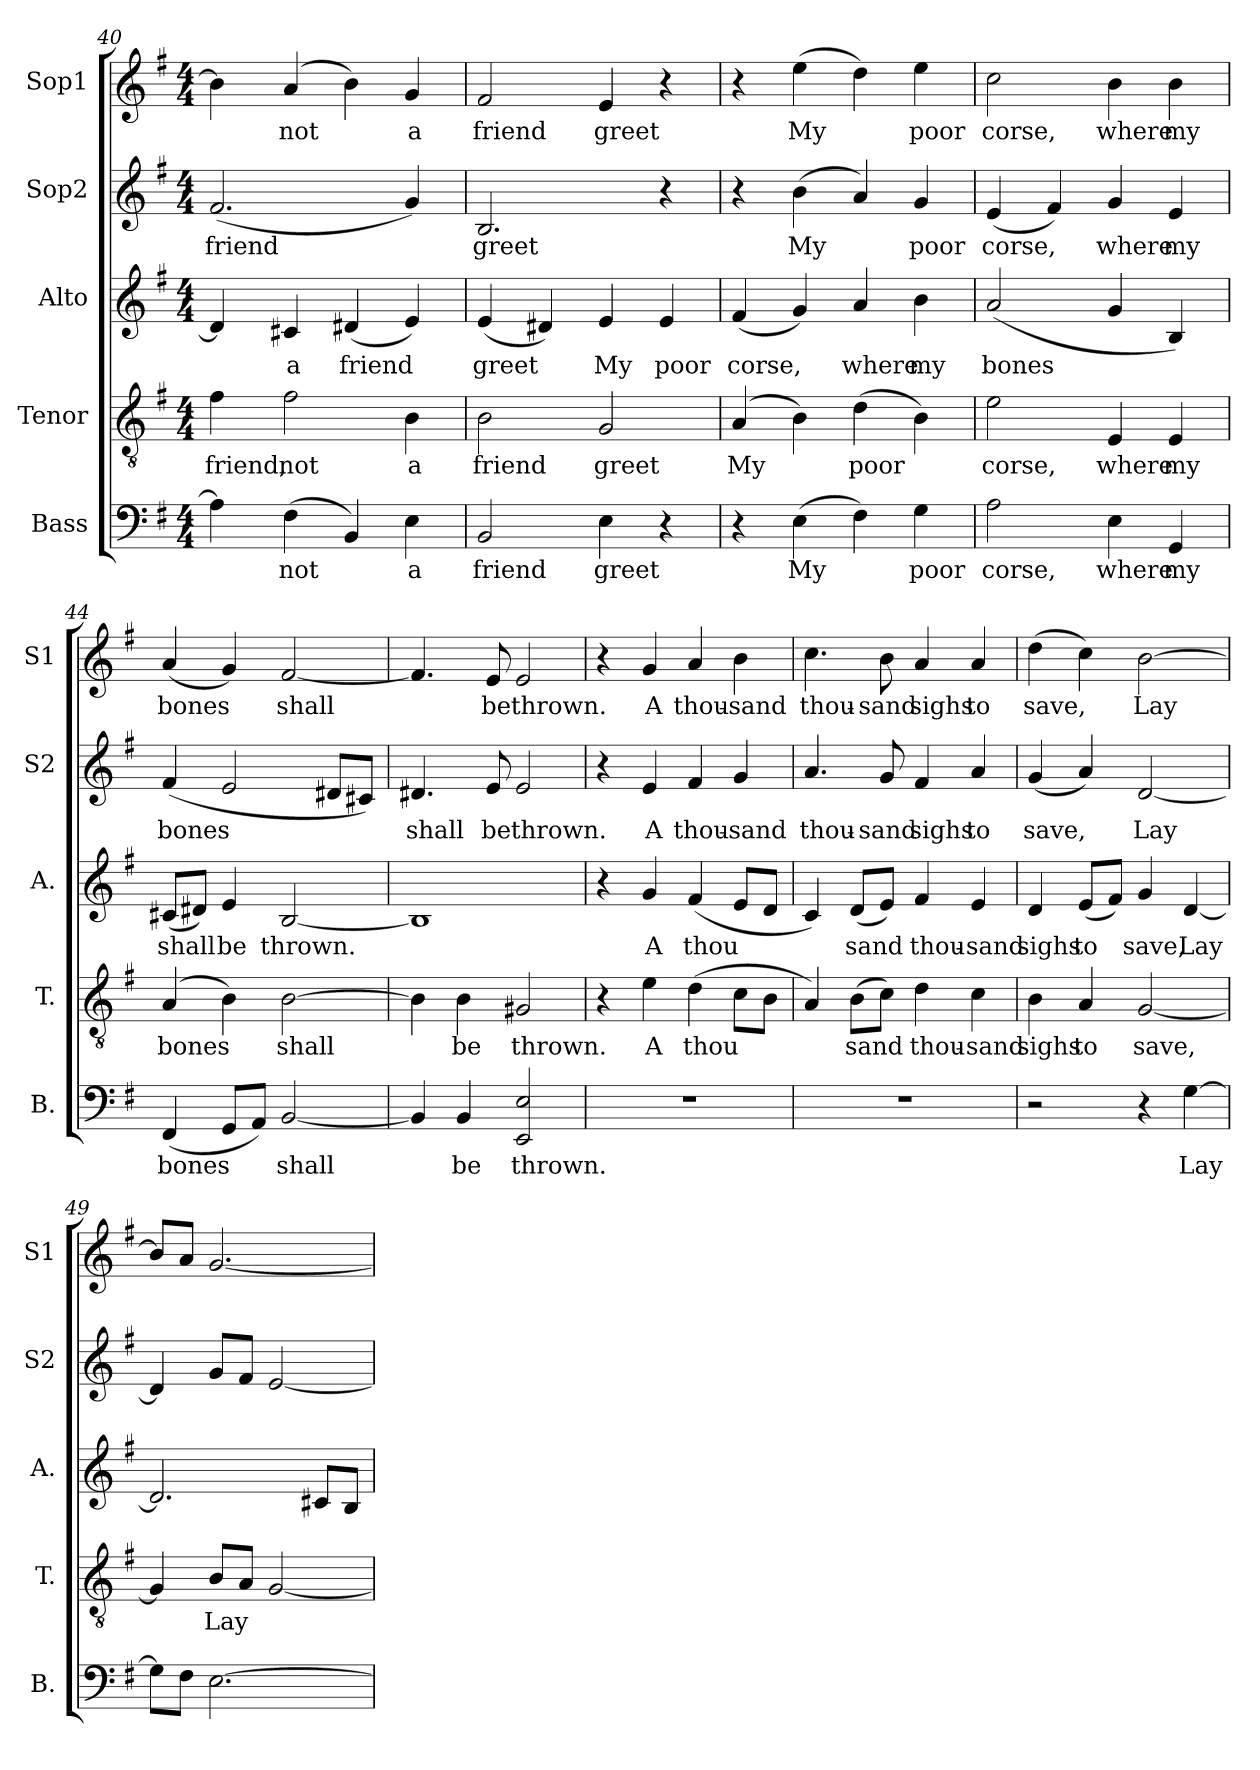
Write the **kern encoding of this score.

**kern	**text	**kern	**text	**kern	**text	**kern	**text	**kern	**text
*part5	*part5	*part4	*part4	*part3	*part3	*part2	*part2	*part1	*part1
*staff5	*staff5	*staff4	*staff4	*staff3	*staff3	*staff2	*staff2	*staff1	*staff1
*I"Bass	*	*I"Tenor	*	*I"Alto	*	*I"Sop2	*	*I"Sop1	*
*I'B.	*	*I'T.	*	*I'A.	*	*I'S2	*	*I'S1	*
*clefF4	*	*clefGv2	*	*clefG2	*	*clefG2	*	*clefG2	*
*k[f#]	*	*k[f#]	*	*k[f#]	*	*k[f#]	*	*k[f#]	*
*M4/4	*	*M4/4	*	*M4/4	*	*M4/4	*	*M4/4	*
=40	=40	=40	=40	=40	=40	=40	=40	=40	=40
!	!	!	!LO:LY:b	!	!	!	!LO:LY:b	!	!
4A\]	.	4f#\	friend,	4d/]	.	(2.f#/	friend	4b\]	.
!	!LO:LY:b	!	!LO:LY:b	!	!LO:LY:b	!	!	!	!LO:LY:b
(4F#\	not	2f#\	not	4c#X/	a	.	.	(4a/	not
!	!	!	!	!	!LO:LY:b	!	!	!	!
4BB/)	.	.	.	(4d#X/	friend	.	.	4b\)	.
!	!LO:LY:b	!	!LO:LY:b	!	!	!	!	!	!LO:LY:b
4E\	a	4B\	a	4e/)	.	4g/)	.	4g/	a
=41	=41	=41	=41	=41	=41	=41	=41	=41	=41
!	!LO:LY:b	!	!LO:LY:b	!	!LO:LY:b	!	!LO:LY:b	!	!LO:LY:b
2BB/	friend	2B\	friend	(4e/	greet	2.B/	greet	2f#/	friend
.	.	.	.	4d#X/)	.	.	.	.	.
!	!LO:LY:b	!	!LO:LY:b	!	!LO:LY:b	!	!	!	!LO:LY:b
4E\	greet	2G/	greet	4e/	My	.	.	4e/	greet
!	!	!	!	!	!LO:LY:b	!	!	!	!
4r	.	.	.	4e/	poor	4r	.	4r	.
=42	=42	=42	=42	=42	=42	=42	=42	=42	=42
!	!	!	!LO:LY:b	!	!LO:LY:b	!	!	!	!
4r	.	(4A/	My	(4f#/	corse,	4r	.	4r	.
!	!LO:LY:b	!	!	!	!	!	!LO:LY:b	!	!LO:LY:b
(4E\	My	4B\)	.	4g/)	.	(4b\	My	(4ee\	My
!	!	!	!LO:LY:b	!	!LO:LY:b	!	!	!	!
4F#\)	.	(4d\	poor	4a/	where	4a/)	.	4dd\)	.
!	!LO:LY:b	!	!	!	!LO:LY:b	!	!LO:LY:b	!	!LO:LY:b
4G\	poor	4B\)	.	4b\	my	4g/	poor	4ee\	poor
=43	=43	=43	=43	=43	=43	=43	=43	=43	=43
!	!LO:LY:b	!	!LO:LY:b	!	!LO:LY:b	!	!LO:LY:b	!	!LO:LY:b
2A\	corse,	2e\	corse,	(>2a/	bones	(4e/	corse,	2cc\	corse,
.	.	.	.	.	.	4f#/)	.	.	.
!	!LO:LY:b	!	!LO:LY:b	!	!	!	!LO:LY:b	!	!LO:LY:b
4E\	where	4E/	where	4g/	.	4g/	where	4b\	where
!	!LO:LY:b	!	!LO:LY:b	!	!	!	!LO:LY:b	!	!LO:LY:b
4GG/	my	4E/	my	4B/)	.	4e/	my	4b\	my
!!LO:LB:g=z
=44	=44	=44	=44	=44	=44	=44	=44	=44	=44
!	!LO:LY:b	!	!LO:LY:b	!	!LO:LY:b	!	!LO:LY:b	!	!LO:LY:b
(<4FF#/	bones	(4A/	bones	(8c#X/L	shall	(4f#/	bones	(4a/	bones
.	.	.	.	8d#X/J)	.	.	.	.	.
!	!	!	!	!	!LO:LY:b	!	!	!	!
8GG/L	.	4B\)	.	4e/	be	2e/	.	4g/)	.
8AA/J)	.	.	.	.	.	.	.	.	.
!	!LO:LY:b	!	!LO:LY:b	!	!LO:LY:b	!	!	!	!LO:LY:b
[2BB/	shall	[2B\	shall	[2B/	thrown.	.	.	[2f#/	shall
.	.	.	.	.	.	8d#X/L	.	.	.
.	.	.	.	.	.	8c#X/J)	.	.	.
=45	=45	=45	=45	=45	=45	=45	=45	=45	=45
!	!	!	!	!	!	!	!LO:LY:b	!	!
4BB/]	.	4B\]	.	1B]	.	4.d#X/	shall	4.f#/]	.
!	!LO:LY:b	!	!LO:LY:b	!	!	!	!	!	!
4BB/	be	4B\	be	.	.	.	.	.	.
!	!	!	!	!	!	!	!LO:LY:b	!	!LO:LY:b
.	.	.	.	.	.	8e/	be	8e/	be
!	!LO:LY:b	!	!LO:LY:b	!	!	!	!LO:LY:b	!	!LO:LY:b
2EE/ 2E/	thrown.	2G#X/	thrown.	.	.	2e/	thrown.	2e/	thrown.
=46	=46	=46	=46	=46	=46	=46	=46	=46	=46
1r	.	4r	.	4r	.	4r	.	4r	.
!	!	!	!LO:LY:b	!	!LO:LY:b	!	!LO:LY:b	!	!LO:LY:b
.	.	4e\	A	4g/	A	4e/	A	4g/	A
!	!	!	!LO:LY:b	!	!LO:LY:b	!	!LO:LY:b	!	!LO:LY:b
.	.	(4d\	-thou	(4f#/	-thou	4f#/	thou-	4a/	thou-
!	!	!	!	!	!	!	!LO:LY:b	!	!LO:LY:b
.	.	8c\L	.	8e/L	.	4g/	-sand	4b\	-sand
.	.	8B\J	.	8d/J	.	.	.	.	.
=47	=47	=47	=47	=47	=47	=47	=47	=47	=47
!	!	!	!	!	!	!	!LO:LY:b	!	!LO:LY:b
1r	.	4A/)	.	4c/)	.	4.a/	thou-	4.cc\	thou-
!	!	!	!LO:LY:b	!	!LO:LY:b	!	!	!	!
.	.	(8B\L	sand	(8d/L	sand	.	.	.	.
!	!	!	!	!	!	!	!LO:LY:b	!	!LO:LY:b
.	.	8c\J)	.	8e/J)	.	8g/	-sand	8b\	-sand
!	!	!	!LO:LY:b	!	!LO:LY:b	!	!LO:LY:b	!	!LO:LY:b
.	.	4d\	thou-	4f#/	thou-	4f#/	sighs	4a/	sighs
!	!	!	!LO:LY:b	!	!LO:LY:b	!	!LO:LY:b	!	!LO:LY:b
.	.	4c\	-sand	4e/	-sand	4a/	to	4a/	to
=48	=48	=48	=48	=48	=48	=48	=48	=48	=48
!	!	!	!LO:LY:b	!	!LO:LY:b	!	!LO:LY:b	!	!LO:LY:b
2r	.	4B\	sighs	4d/	sighs	(4g/	save,	(4dd\	save,
!	!	!	!LO:LY:b	!	!LO:LY:b	!	!	!	!
.	.	4A/	to	(8e/L	to	4a/)	.	4cc\)	.
.	.	.	.	8f#/J)	.	.	.	.	.
!	!	!	!LO:LY:b	!	!LO:LY:b	!	!LO:LY:b	!	!LO:LY:b
4r	.	[2G/	save,	4g/	save,	[2d/	Lay	[2b\	Lay
!	!LO:LY:b	!	!	!	!LO:LY:b	!	!	!	!
[4G\	Lay	.	.	[4d/	Lay	.	.	.	.
!!LO:PB:g=z
=49	=49	=49	=49	=49	=49	=49	=49	=49	=49
8G\L]	.	4G/]	.	2.d/]	.	4d/]	.	8b/L]	.
8F#\J	.	.	.	.	.	.	.	8a/J	.
!	!	!	!LO:LY:b	!	!	!	!	!	!
[2.E\	.	8B/L	Lay	.	.	8g/L	.	[2.g/	.
.	.	8A/J	.	.	.	8f#/J	.	.	.
.	.	[2G/	.	.	.	[2e/	.	.	.
.	.	.	.	8c#X/L	.	.	.	.	.
.	.	.	.	8B/J	.	.	.	.	.
=	=	=	=	=	=	=	=	=	=
*-	*-	*-	*-	*-	*-	*-	*-	*-	*-
